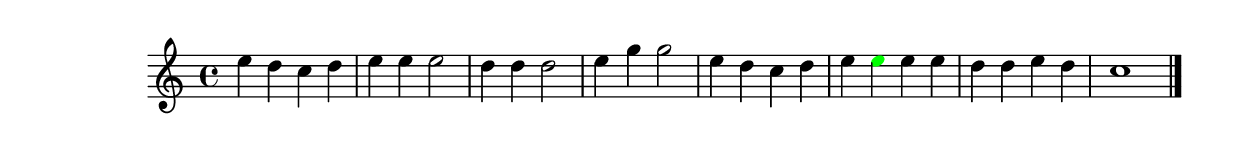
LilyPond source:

\version "2.18.2"
\language "english"

\header {
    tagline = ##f
}

\layout {}

\paper {}

\score {
    \new Score
    <<
        \new Staff
        {
            {   % measure
                \time 4/4
                \tweak color #black
                e''4
                \tweak color #black
                d''4
                \tweak color #black
                c''4
                \tweak color #black
                d''4
            }   % measure
            {   % measure
                \tweak color #black
                e''4
                \tweak color #black
                e''4
                \tweak color #black
                e''2
            }   % measure
            {   % measure
                \tweak color #black
                d''4
                \tweak color #black
                d''4
                \tweak color #black
                d''2
            }   % measure
            {   % measure
                \tweak color #black
                e''4
                \tweak color #black
                g''4
                \tweak color #black
                g''2
            }   % measure
            {   % measure
                \tweak color #black
                e''4
                \tweak color #black
                d''4
                \tweak color #black
                c''4
                \tweak color #black
                d''4
            }   % measure
            {   % measure
                \tweak color #black
                e''4
                \tweak color #green
                e''4
                e''4
                e''4
            }   % measure
            {   % measure
                d''4
                d''4
                e''4
                d''4
            }   % measure
            {   % measure
                c''1
                \bar "|." %! SCORE1
            }   % measure
        }
    >>
}